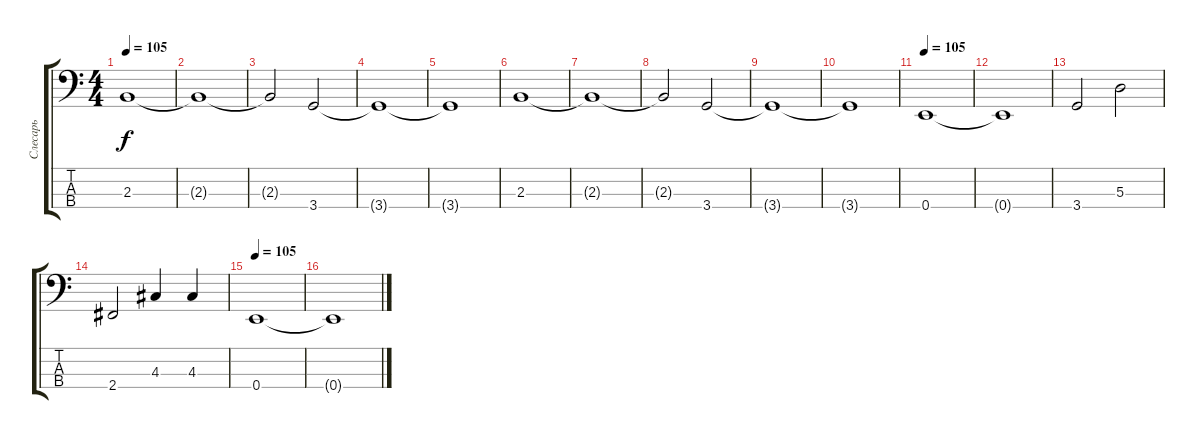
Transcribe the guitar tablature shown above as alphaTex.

\track ("Слесарь" "Слесарь") {instrument electricbassfinger}
\staff {score tabs}
\tuning (G2 D2 A1 E1) {hide}
\ts (4 4)
\tempo 105
\tempo 132
\tempo 105
\clef f4
\ks c
2.3.1{dy f instrument electricbassfinger} |
2.3{t}.1 |
2.3{t}.2 3.4.2 |
3.4{t}.1 |
3.4{t}.1 |
2.3.1 |
2.3{t}.1 |
2.3{t}.2 3.4.2 |
3.4{t}.1 |
3.4{t}.1 |
\tempo 105
0.4.1 |
0.4{t}.1 |
3.4.2 5.3.2 |
2.4.2 4.3.4 4.3.4 |
\tempo 105
0.4.1 |
0.4{t}.1
